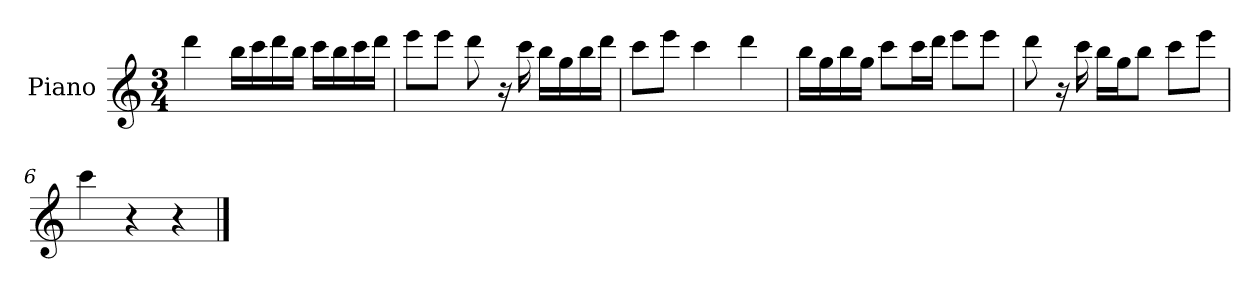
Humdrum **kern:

**kern
*part1
*staff1
*I"Piano
*I'P-no
*clefG2
*k[]
*M3/4
*MM91
=1
4ddd\
16bb\LL
16ccc\
16ddd\
16bb\JJ
16ccc\LL
16bb\
16ccc\
16ddd\JJ
=2
8eee\L
8eee\J
8ddd\
16r
16ccc\
16bb\LL
16gg\
16bb\
16ddd\JJ
=3
8ccc\L
8eee\J
4ccc\
4ddd\
=4
16bb\LL
16gg\
16bb\
16gg\JJ
8ccc\L
16ccc\L
16ddd\JJ
8eee\L
8eee\J
!!LO:LB:g=z
=5
8ddd\
16r
16ccc\
16bb\LL
16gg\J
8bb\J
8ccc\L
8eee\J
=6
4ccc\
4r
4r
==
*-
